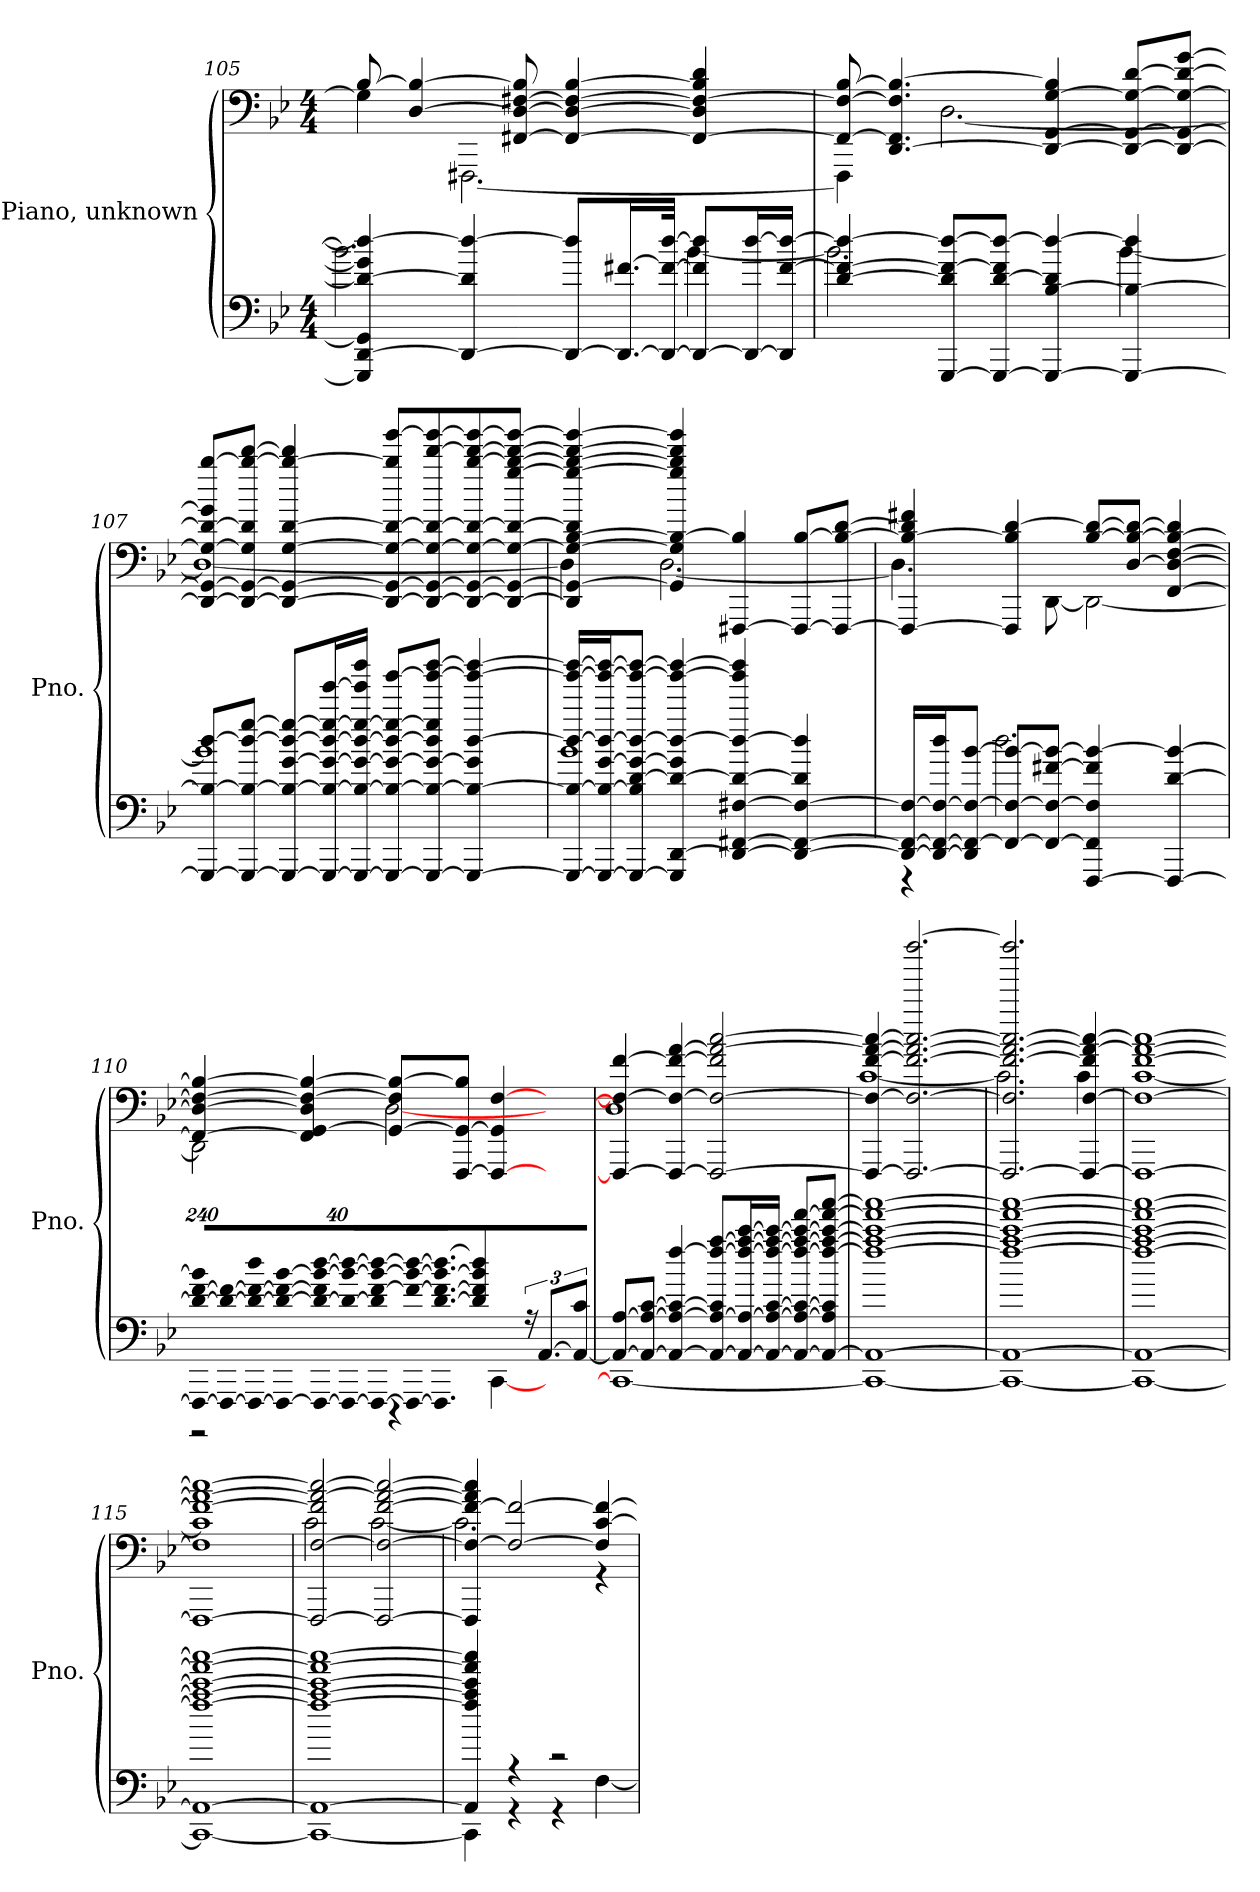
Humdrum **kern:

**kern	**kern
*part1	*part1
*staff2	*staff1
*I"Piano, unknown	*
*I'Pno.	*
*clefF4	*clefF4
*k[b-e-]	*k[b-e-]
*M4/4	*M4/4
=105	=105
*^	*^
4GGG/] [4DD/ 4GG/] 4d/_ 4g/] 4dd/_	2.b-\]	[8B-/	4G\]
.	.	[4D/ 4B-/_	.
4DD/_ 4d/] 4dd/_	.	.	[2.FFF#X\
.	.	[8FF#X/ 8D/_ [8F#X/ 8B-/]	.
8DD/_ 8dd/]L	.	4FF#/_ 4D/_ 4F#/_ [4B-/	.
16.DD/_ [16.f#X/L	.	.	.
32DD/_ 32f#/_ [32dd/JJk	.	.	.
8DD/_ 8f#/] 8dd/]L	[4b-\	4FF#/_ 4D/] 4F#/_ 4B-/] 4d/	.
16DD/_ [16dd/L	.	.	.
16DD/] [16f#/ 16dd/_JJ	.	.	.
=106	=106	=106	=106
[4d/ 4f#/_ 4dd/_	2.b-\]	8FF#/_ 8F#/_ [8B-/	4FFF#\]
.	.	[4.DD/ 4.FF#/] 4.F#/] 4.B-/_	.
[8GGG/ 8d/] 8f#/_ 8dd/_L	.	.	[2.D\
8GGG/_ [8d/ 8f#/] 8dd/_J	.	.	.
4GGG/_ [4B-/ 4d/] 4dd/_	.	4DD/_ [4GG/ [4G/ 4B-/]	.
4GGG/_ 4B-/_ 4dd/]	[4b-\	8DD/_ 8GG/_ 8G/_ [8d/L	.
.	.	8DD/_ 8GG/_ 8G/_ 8d/_ [8g/J	.
!!LO:LB:g=z	!!
=107	=107	=107	=107
8GGG/_ 8B-/_ [8dd/L	1b-]	8DD/_ 8GG/_ 8G/_ 8d/_ 8g/] [8bb-/L	1D_
8GGG/_ 8B-/_ 8dd/_ [8gg/J	.	8DD/_ 8GG/_ 8G/] 8d/] 8bb-/_ [8ddd/J	.
8GGG/_ 8B-/_ [8g/ 8dd/_ 8gg/_L	.	4DD/_ 4GG/_ [4G/ [4d/ 4bb-/_ 4ddd/]	.
16GGG/_ 16B-/_ 16g/_ 16dd/_ 16gg/_ [16ggg/L	.	.	.
16GGG/_ 16B-/_ 16g/_ 16dd/_ 16gg/_ 16ggg/] 16dddd/JJ	.	.	.
8GGG/_ 8B-/_ 8g/_ 8dd/_ 8gg/_ [8bbb-/L	.	8DD/_ 8GG/_ 8G/_ 8d/_ 8bb-/] [8ggg/L	.
8GGG/_ 8B-/_ 8g/_ 8dd/] 8gg/] 8bbb-/_ [8dddd/J	.	8DD/_ 8GG/_ 8G/_ 8d/_ [8ddd/ 8ggg/_	.
4GGG/_ 4B-/_ 4g/] [4dd/ 4bbb-/_ 4dddd/_	.	8DD/_ 8GG/_ 8G/_ 8d/_ [8bb-/ 8ddd/_ 8ggg/_	.
.	.	8DD/_ 8GG/_ 8G/_ 8d/_ [8gg/ 8bb-/_ 8ddd/_ 8ggg/_J	.
=108	=108	=108	=108
16GGG/_ 16B-/_ 16dd/_ 16bbb-/_ 16dddd/_LL	1b-	4DD/] 4GG/_ 4G/_ [4B-/ 4d/] 4gg/_ 4bb-/_ 4ddd/_ 4ggg/_	4D\]
16GGG/_ 16B-/_ [16g/ 16dd/_ 16bbb-/_ 16dddd/_J	.	.	.
8GGG/_ 8B-/] [8d/ 8g/_ 8dd/_ 8bbb-/_ 8dddd/_J	.	.	.
4GGG/] [4DD/ 4d/_ 4g/] 4dd/_ 4bbb-/_ 4dddd/_	.	4GG/] 4G/] 4B-/_ 4gg/] 4bb-/] 4ddd/] 4ggg/]	[2.D\
4DD/_ [4FF#X/ [4F#X/ 4d/_ 4dd/_ 4bbb-/] 4dddd/]	.	[4FFF#X/ 4B-/]	.
4DD/_ 4FF#/_ 4F#/_ 4d/] 4dd/]	.	8FFF#/_ [8B-/L	.
.	.	8FFF#/_ 8B-/_ [8d/J	.
=109	=109	=109	=109
16DD/_ 16FF#/_ 16F#/_LL	4r	4FFF#/_ 4B-/_ 4d/] 4f#X/	4.D\]
16DD/_ 16FF#/_ 16F#/_ 16dd/J	.	.	.
8DD/] 8FF#/_ 8F#/_ [8b-/J	.	.	.
8FF#/_ 8F#/_ 8b-/_L	2.dd\	4FFF#/] 4B-/] [4d/	.
8FF#/_ 8F#/_ [8f#X/ 8b-/_J	.	.	[8DD\
[4FFF/ 4FF#/] 4F#/] 4f#/] 4b-/_	.	[8B-/ 8d/_L	2DD\_
.	.	[8D/ 8B-/_ 8d/_J	.
4FFF/_ [4d/ 4b-/_	.	[4FF/ 4D/_ [4F/ 4B-/_ 4d/]	.
!!LO:LB:g=z	!!
=110	=110	=110	=110
*Xbrackettup	*	*	*
!LO:N:vis=16	!	!	!
1920%137FFF/_ 1920%137d/_ [1920%137f/ 1920%137b-/]LL	2r	4FF/_ 4D/_ 4F/_ 4B-/_	2DD\]
!LO:N:vis=32	!	!	!
640%23FFF/_ 640%23d/_ 640%23f/_L	.	.	.
!LO:N:vis=32	!	!	!
640%23FFF/_ 640%23d/_ 640%23f/_ 640%23dd/J	.	.	.
!LO:N:vis=16	!	!	!
1920%137FFF/_ 1920%137d/_ 1920%137f/_ [1920%137b-/	.	.	.
!LO:N:vis=32	!	!	!
640%23FFF/_ 640%23d/_ 640%23f/] 640%23b-/_ [640%23dd/JJk	.	.	.
.	.	4FF/] [4GG/ 4D/] 4F/_ 4B-/_	.
!LO:N:vis=16	!	!	!
1920%137FFF/_ 1920%137d/_ 1920%137b-/_ 1920%137dd/_LL	.	.	.
!LO:N:vis=32	!	!	!
640%23FFF/_ 640%23d/] [640%23f/ 640%23b-/_ 640%23dd/_L	.	.	.
!LO:N:vis=32	!	!	!
640%23FFF/_ 640%23f/_ 640%23b-/_ 640%23dd/_J	.	.	.
!LO:N:vis=16.	!	!	!
960%103FFF/] [960%103d/ 960%103f/_ 960%103b-/_ 960%103dd/_JJ	.	.	.
.	4r	8GG/_ 8F/] 8B-/_L	[2D\
4d/] 4f/] 4b-/] 4dd/]	.	.	.
.	.	[8FFF/ 8GG/_ 8B-/]J	.
.	[4CC\	4FFF/_ 4GG/] [4F/	.
*brackettup	*	*	*
24r	.	.	.
[12.AA/L	.	.	.
12AA/_ 12c/J	.	.	.
.	960ryy	960ryy	960ryy
=111	=111	=111	=111
8AA/_ [8A/L	1CC_	4FFF/_ 4F/_ [4f/	1D]
8AA/_ 8A/_ [8c/J	.	.	.
4AA/_ 4A/_ 4c/_ [4ff/	.	4FFF/_ 4F/_ 4f/_ [4a/	.
8AA/_ 8A/_ 8c/] 8ff/_ [8aa/L	.	2FFF/_ 2F/_ 2f/] 2a/_ [2cc/	.
16AA/_ 16A/_ 16ff/_ 16aa/_ [16ccc/L	.	.	.
16AA/_ 16A/_ [16c/ 16ff/_ 16aa/_ 16ccc/_JJ	.	.	.
8AA/_ 8A/_ 8c/_ 8ff/_ 8aa/_ 8ccc/_ [8fff/L	.	.	.
8AA/_ 8A/] 8c/] 8ff/_ 8aa/_ 8ccc/_ 8fff/_ [8aaa/J	.	.	.
=112	=112	=112	=112
1AA_ 1ff_ 1aa_ 1ccc_ 1fff_ 1aaa_	1CC_	4FFF/_ 4F/_ [4f/ 4a/_ 4cc/_	[1c
.	.	2.FFF/_ 2.F/_ 2.f/_ 2.a/_ 2.cc/_ [2.ffff/	.
!!LO:LB:g=z	!!
=113	=113	=113	=113
1AA_ 1ff_ 1aa_ 1ccc_ 1fff_ 1aaa_	1CC_	2.FFF/_ 2.F/] 2.f/_ 2.a/_ 2.cc/_ 2.ffff/]	2.c\]
.	.	4FFF/_ [4F/ 4f/] 4a/_ 4cc/_	4c\
=114	=114	=114	=114
1AA_ 1ff_ 1aa_ 1ccc_ 1fff_ 1aaa_	1CC_	1FFF_ 1F_ [1f 1a_ 1cc_	[1c
=115	=115	=115	=115
1AA_ 1ff_ 1aa_ 1ccc_ 1fff_ 1aaa_	1CC_	1FFF_ 1F] 1f_ 1a_ 1cc_	1c]
=116	=116	=116	=116
1AA_ 1ff_ 1aa_ 1ccc_ 1fff_ 1aaa_	1CC_	2FFF/_ [2F/ 2f/] 2a/_ 2cc/_	2c\
.	.	2FFF/_ 2F/_ [2f/ 2a/_ 2cc/_	[2c\
=117	=117	=117	=117
4AA/] 4ff/] 4aa/] 4ccc/] 4fff/] 4aaa/]	4CC\]	4FFF/] 4F/_ 4f/_ 4a/] 4cc/]	2.c\]
4r	4r	2F/_ 2f/_	.
2r	4r	.	.
.	[4F\	4F/] [4c/ 4f/_	4r
*v	*v	*	*
*	*v	*v
=	=
*-	*-
